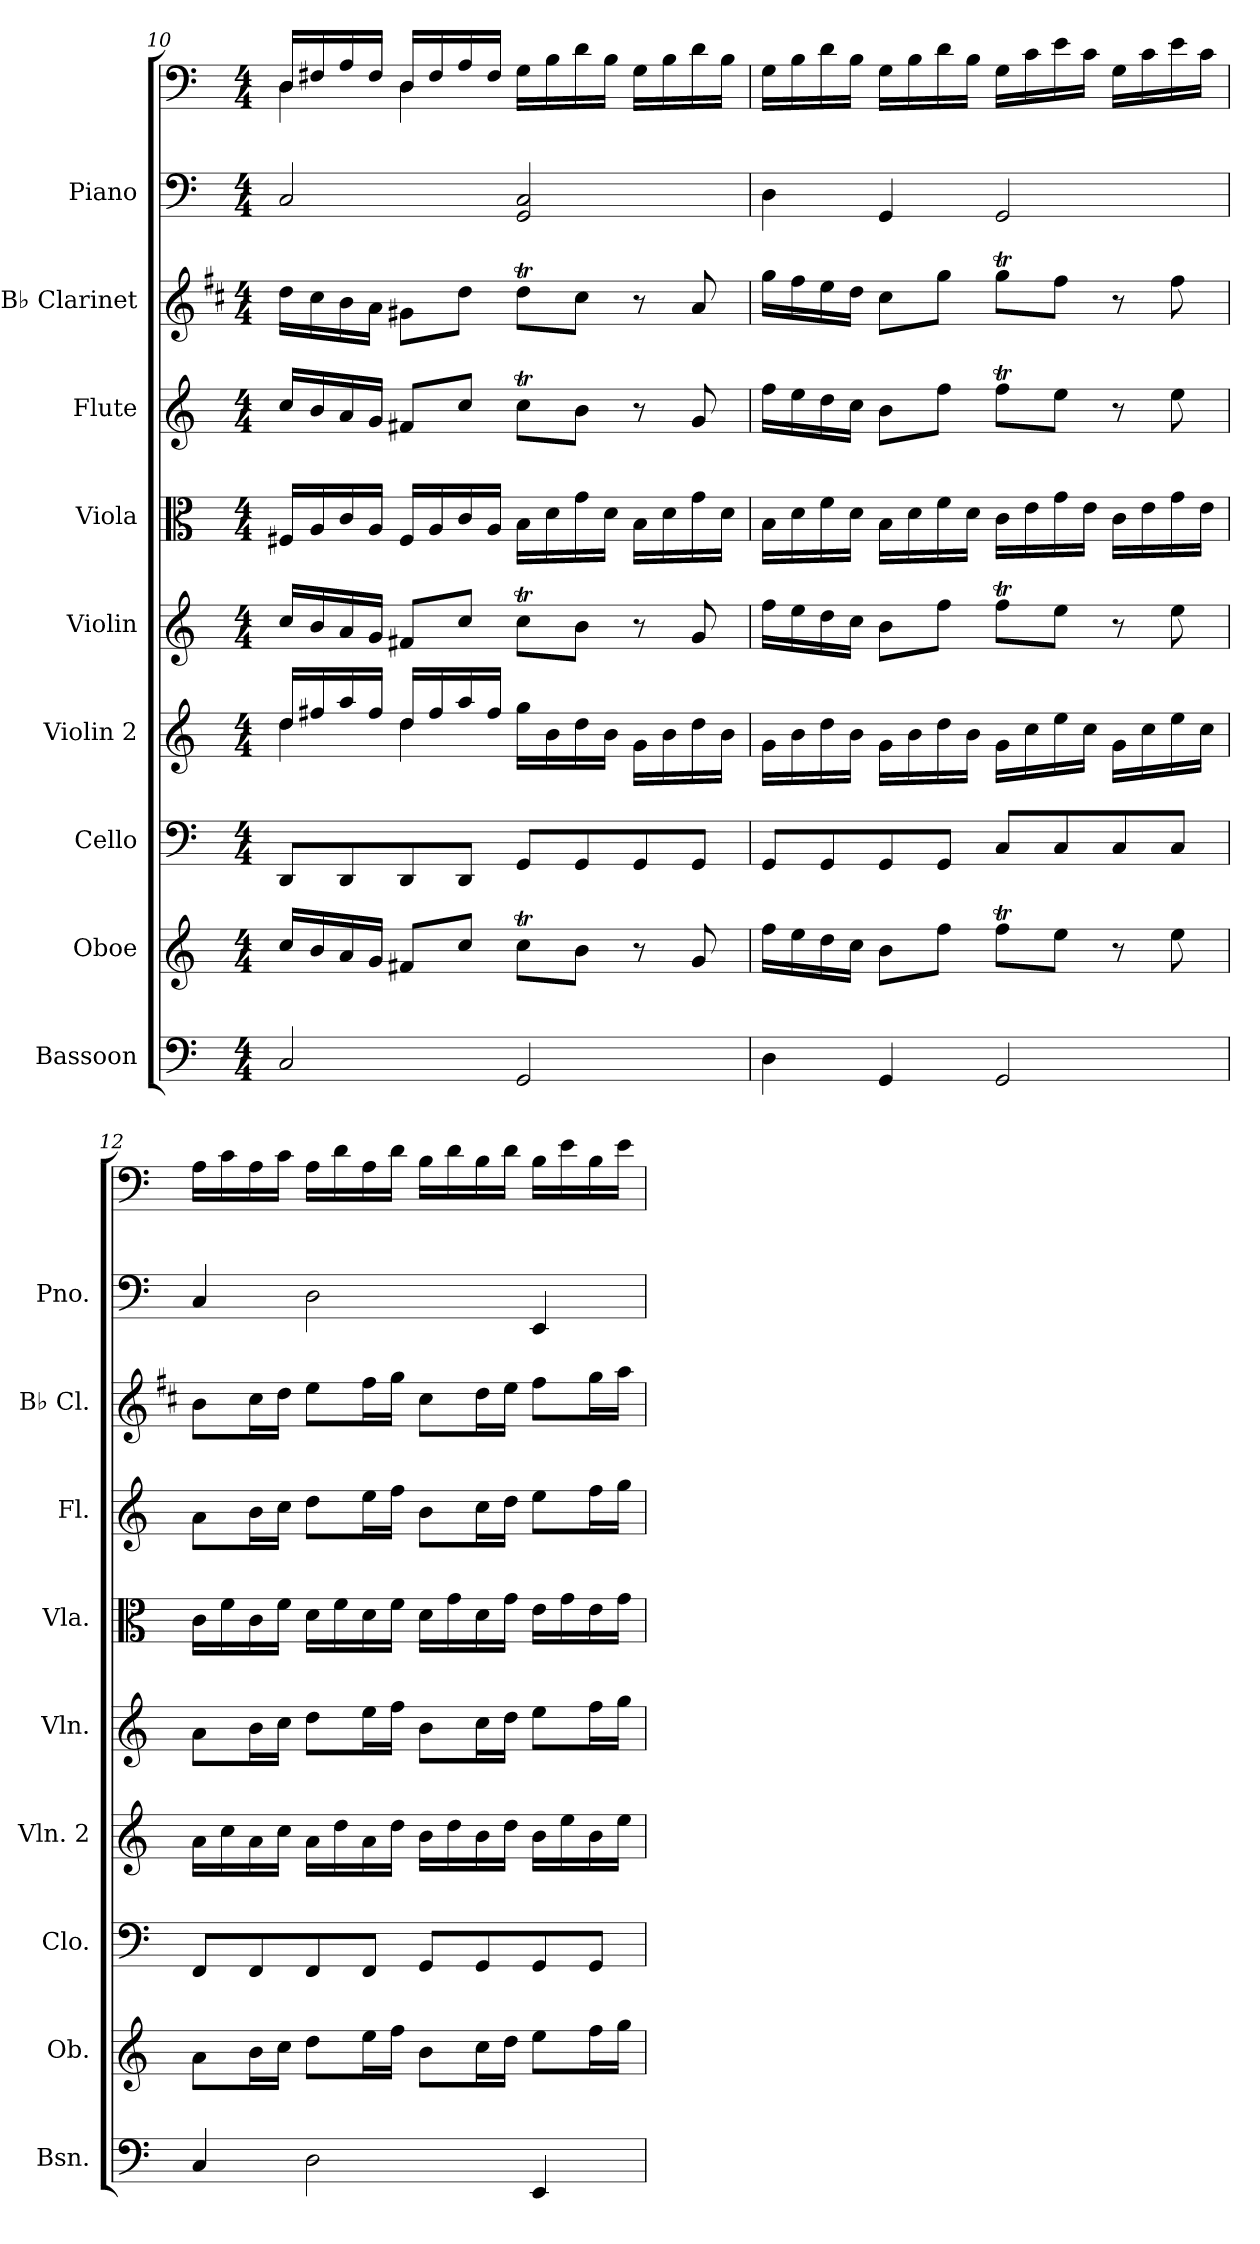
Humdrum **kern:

**kern	**kern	**kern	**kern	**kern	**kern	**kern	**kern	**kern	**kern
*part9	*part8	*part7	*part6	*part5	*part4	*part3	*part2	*part1	*part1
*staff10	*staff9	*staff8	*staff7	*staff6	*staff5	*staff4	*staff3	*staff2	*staff1
*I"Bassoon	*I"Oboe	*I"Cello	*I"Violin 2	*I"Violin	*I"Viola	*I"Flute	*I"B♭ Clarinet	*I"Piano	*
*I'Bsn.	*I'Ob.	*I'Clo.	*I'Vln. 2	*I'Vln.	*I'Vla.	*I'Fl.	*I'B♭ Cl.	*I'Pno.	*
!!LO:PB:g=z
*clefF4	*clefG2	*clefF4	*clefG2	*clefG2	*clefC3	*clefG2	*clefG2	*clefF4	*clefF4
*	*	*	*	*	*	*	*ITrd1c2	*	*
*k[]	*k[]	*k[]	*k[]	*k[]	*k[]	*k[]	*k[]	*k[]	*k[]
*M4/4	*M4/4	*M4/4	*M4/4	*M4/4	*M4/4	*M4/4	*M4/4	*M4/4	*M4/4
=10	=10	=10	=10	=10	=10	=10	=10	=10	=10
*	*	*	*^	*	*	*	*	*	*^
2C/	16cc/LL	8DD/L	16dd/LL	4dd\	16cc/LL	16F#X/LL	16cc/LL	16cc\LL	2C/	16D/LL	4D\
.	16b/	.	16ff#X/	.	16b/	16A/	16b/	16b\	.	16F#X/	.
.	16a/	8DD/	16aa/	.	16a/	16c/	16a/	16a\	.	16A/	.
.	16g/JJ	.	16ff#/JJ	.	16g/JJ	16A/JJ	16g/JJ	16g\JJ	.	16F#/JJ	.
.	8f#X/L	8DD/	16dd/LL	4dd\	8f#X/L	16F#/LL	8f#X/L	8f#X\L	.	16D/LL	4D\
.	.	.	16ff#/	.	.	16A/	.	.	.	16F#/	.
.	8cc/J	8DD/J	16aa/	.	8cc/J	16c/	8cc/J	8cc\J	.	16A/	.
.	.	.	16ff#/JJ	.	.	16A/JJ	.	.	.	16F#/JJ	.
2GG/	8ccT\L	8GG/L	16gg\LL	2ryy	8ccT\L	16B\LL	8ccT\L	8ccT\L	2GG/ 2C/	16G\LL	2ryy
.	.	.	16b\	.	.	16d\	.	.	.	16B\	.
.	8b\J	8GG/	16dd\	.	8b\J	16g\	8b\J	8b\J	.	16d\	.
.	.	.	16b\JJ	.	.	16d\JJ	.	.	.	16B\JJ	.
.	8r	8GG/	16g\LL	.	8r	16B\LL	8r	8r	.	16G\LL	.
.	.	.	16b\	.	.	16d\	.	.	.	16B\	.
.	8g/	8GG/J	16dd\	.	8g/	16g\	8g/	8g/	.	16d\	.
.	.	.	16b\JJ	.	.	16d\JJ	.	.	.	16B\JJ	.
*	*	*	*v	*v	*	*	*	*	*	*v	*v
=11	=11	=11	=11	=11	=11	=11	=11	=11	=11
4D\	16ff\LL	8GG/L	16g\LL	16ff\LL	16B\LL	16ff\LL	16ff\LL	4D\	16G\LL
.	16ee\	.	16b\	16ee\	16d\	16ee\	16ee\	.	16B\
.	16dd\	8GG/	16dd\	16dd\	16f\	16dd\	16dd\	.	16d\
.	16cc\JJ	.	16b\JJ	16cc\JJ	16d\JJ	16cc\JJ	16cc\JJ	.	16B\JJ
4GG/	8b\L	8GG/	16g\LL	8b\L	16B\LL	8b\L	8b\L	4GG/	16G\LL
.	.	.	16b\	.	16d\	.	.	.	16B\
.	8ff\J	8GG/J	16dd\	8ff\J	16f\	8ff\J	8ff\J	.	16d\
.	.	.	16b\JJ	.	16d\JJ	.	.	.	16B\JJ
2GG/	8ffT\L	8C/L	16g\LL	8ffT\L	16c\LL	8ffT\L	8ffT\L	2GG/	16G\LL
.	.	.	16cc\	.	16e\	.	.	.	16c\
.	8ee\J	8C/	16ee\	8ee\J	16g\	8ee\J	8ee\J	.	16e\
.	.	.	16cc\JJ	.	16e\JJ	.	.	.	16c\JJ
.	8r	8C/	16g\LL	8r	16c\LL	8r	8r	.	16G\LL
.	.	.	16cc\	.	16e\	.	.	.	16c\
.	8ee\	8C/J	16ee\	8ee\	16g\	8ee\	8ee\	.	16e\
.	.	.	16cc\JJ	.	16e\JJ	.	.	.	16c\JJ
!!LO:PB:g=z
=12	=12	=12	=12	=12	=12	=12	=12	=12	=12
4C/	8a\L	8FF/L	16a\LL	8a\L	16c\LL	8a\L	8a\L	4C/	16A\LL
.	.	.	16cc\	.	16f\	.	.	.	16c\
.	16b\L	8FF/	16a\	16b\L	16c\	16b\L	16b\L	.	16A\
.	16cc\JJ	.	16cc\JJ	16cc\JJ	16f\JJ	16cc\JJ	16cc\JJ	.	16c\JJ
2D\	8dd\L	8FF/	16a\LL	8dd\L	16d\LL	8dd\L	8dd\L	2D\	16A\LL
.	.	.	16dd\	.	16f\	.	.	.	16d\
.	16ee\L	8FF/J	16a\	16ee\L	16d\	16ee\L	16ee\L	.	16A\
.	16ff\JJ	.	16dd\JJ	16ff\JJ	16f\JJ	16ff\JJ	16ff\JJ	.	16d\JJ
.	8b\L	8GG/L	16b\LL	8b\L	16d\LL	8b\L	8b\L	.	16B\LL
.	.	.	16dd\	.	16g\	.	.	.	16d\
.	16cc\L	8GG/	16b\	16cc\L	16d\	16cc\L	16cc\L	.	16B\
.	16dd\JJ	.	16dd\JJ	16dd\JJ	16g\JJ	16dd\JJ	16dd\JJ	.	16d\JJ
4EE/	8ee\L	8GG/	16b\LL	8ee\L	16e\LL	8ee\L	8ee\L	4EE/	16B\LL
.	.	.	16ee\	.	16g\	.	.	.	16e\
.	16ff\L	8GG/J	16b\	16ff\L	16e\	16ff\L	16ff\L	.	16B\
.	16gg\JJ	.	16ee\JJ	16gg\JJ	16g\JJ	16gg\JJ	16gg\JJ	.	16e\JJ
=	=	=	=	=	=	=	=	=	=
*-	*-	*-	*-	*-	*-	*-	*-	*-	*-
